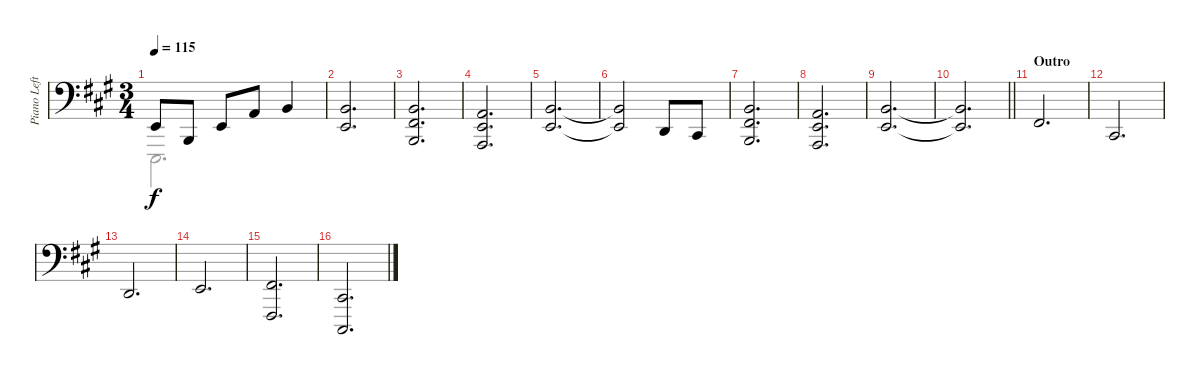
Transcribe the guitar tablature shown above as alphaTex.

\track ("Piano Left Bass" "Piano Left") {instrument acousticgrandpiano}
\staff {score}
\tuning (C3 G2 D2 A1 E1 F0) {hide}
\voice
\ts (3 4)
\tempo 115
\clef f4
\ks f#minor
12.5.8{dy f} 7.5.8 12.5.8 12.4.8 14.4.4 |
(14.4 12.5).2{d} |
(9.3 9.4 7.5).2{d} |
(7.3 7.4 5.5).2{d} |
(14.4 12.5).2{d} |
(14.4{t} 12.5{t}).2 5.4.8 4.4.8 |
(9.3 9.4 7.5).2{d} |
(7.3 7.4 5.5).2{d} |
(14.4 12.5).2{d} |
\barLineRight lightlight
(14.4{t} 12.5{t}).2{d} |
\section ("" "Outro")
4.3.2{d} |
9.5.2{d} |
10.5.2{d} |
12.5.2{d} |
(14.5 13.6).2{d} |
(9.5 8.6).2{d}
\voice
\clef f4
\ottava regular
\simile none
\ks f#minor
11.6.2{d dy f} |
|
|
|
|
|
|
|
|
\barLineRight lightlight
|
|
|
|
|
|
